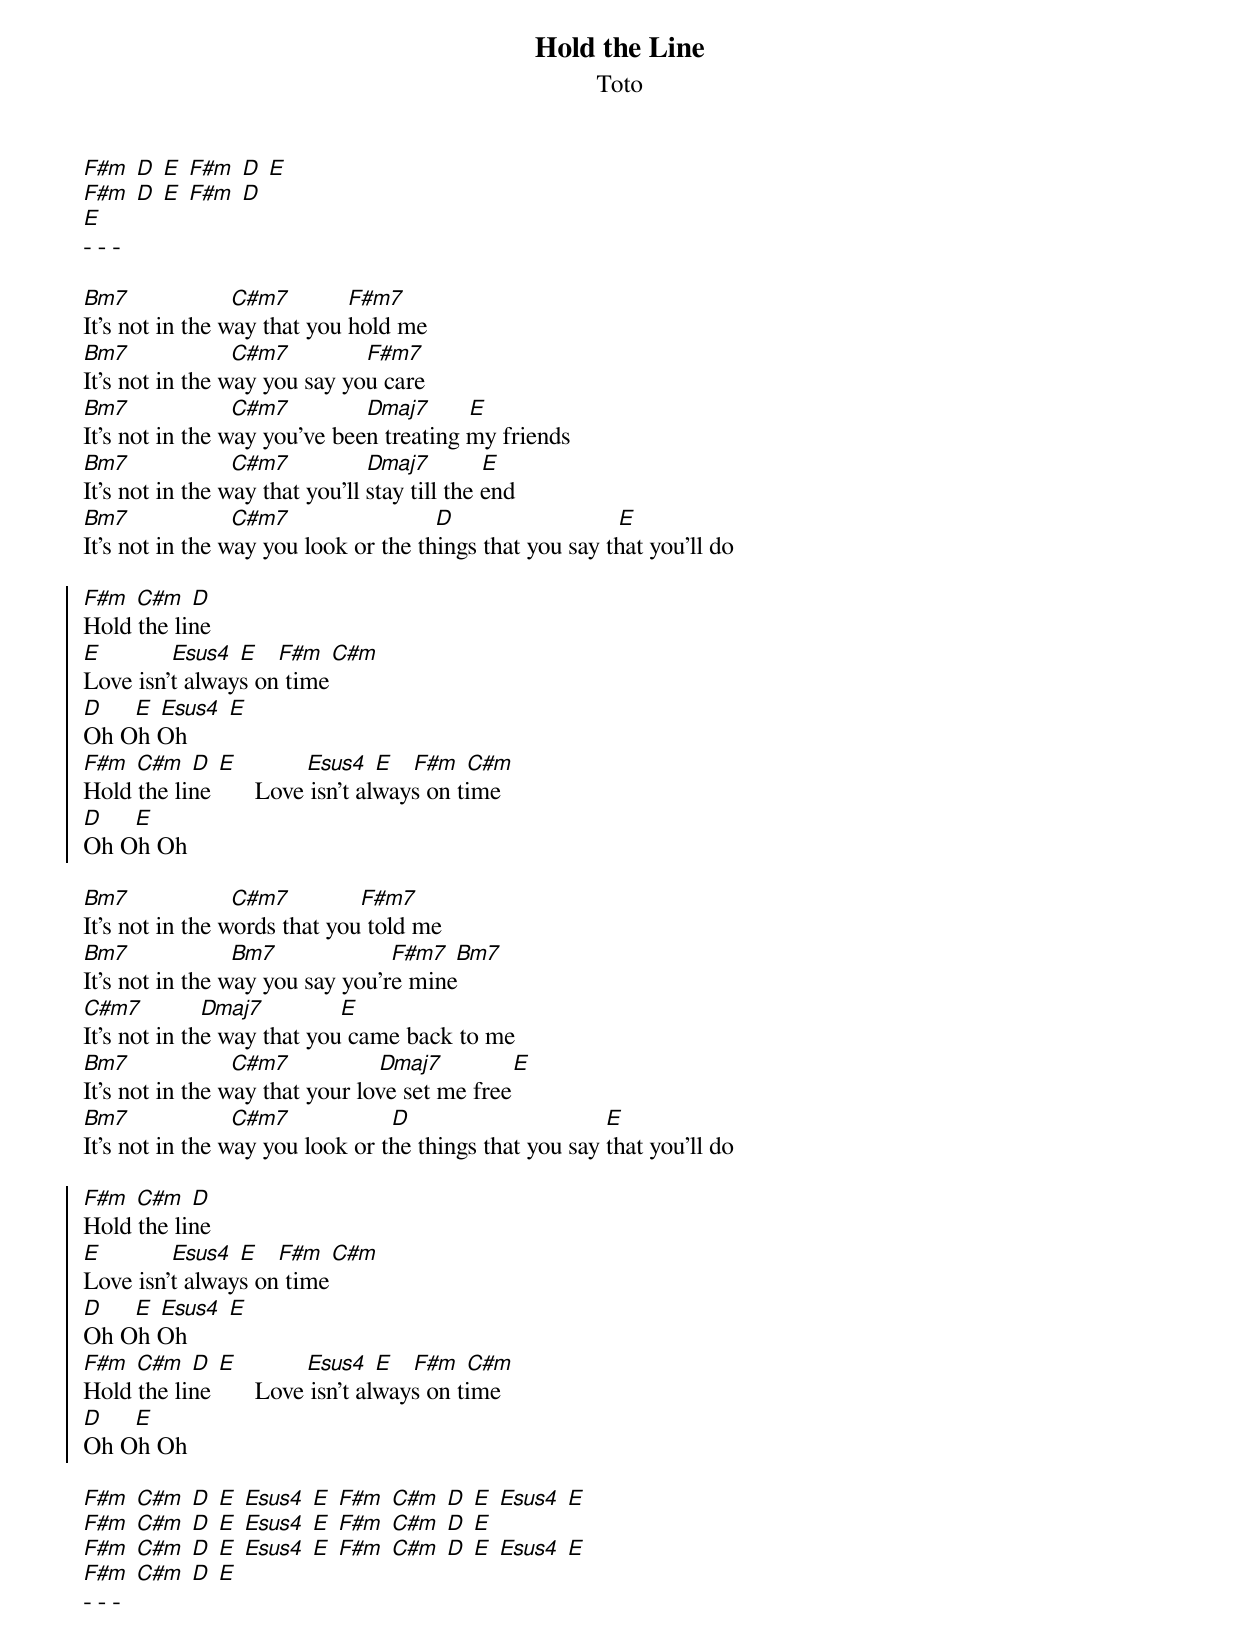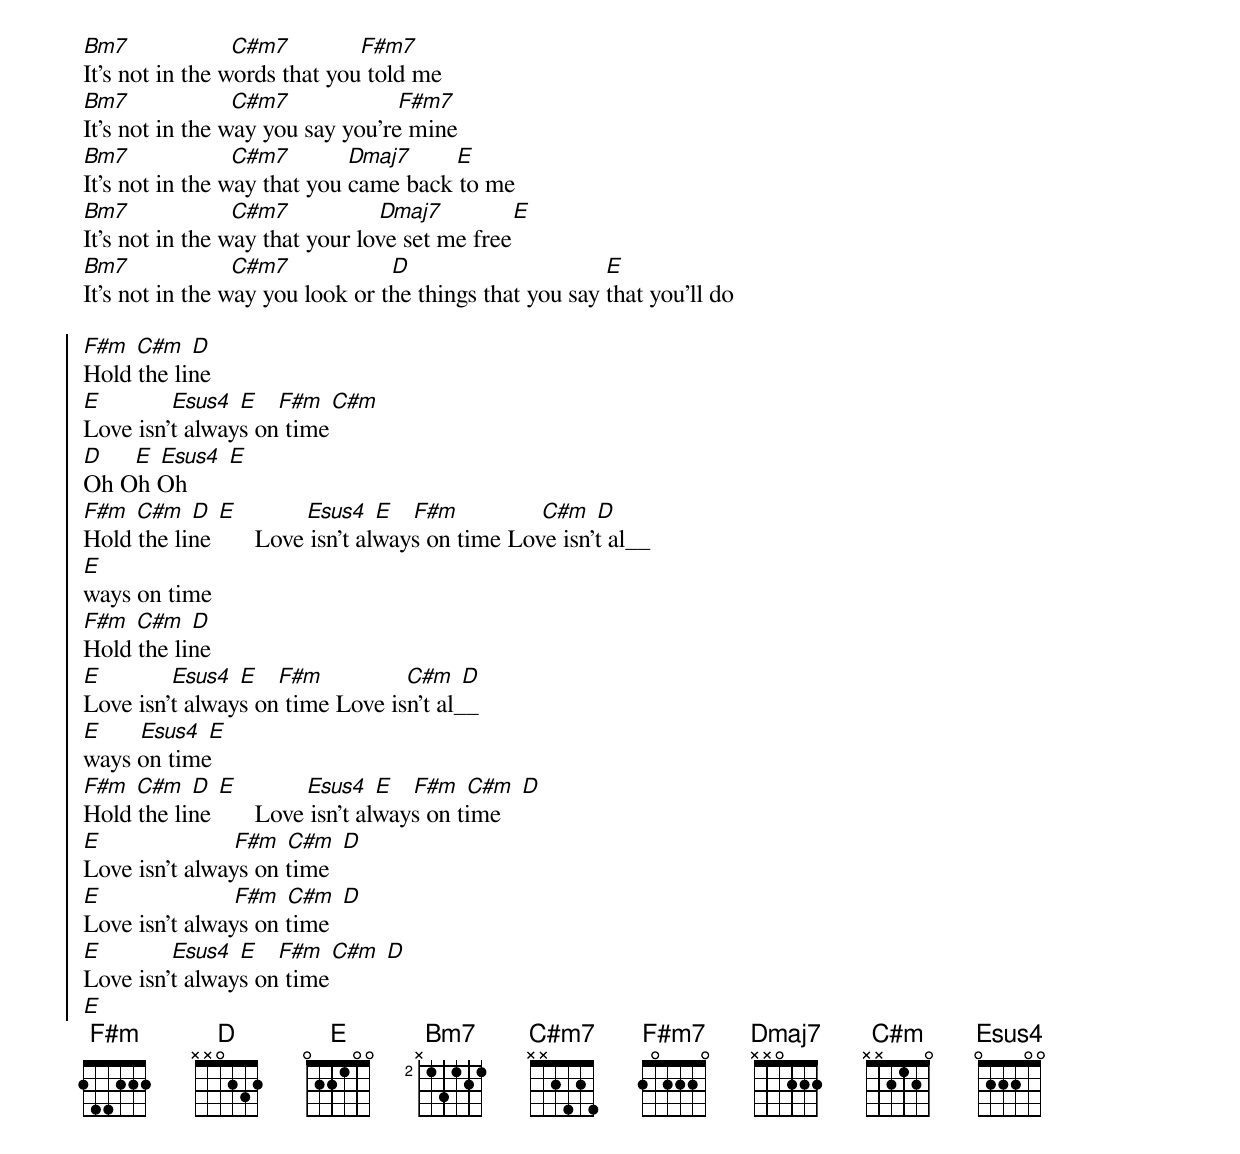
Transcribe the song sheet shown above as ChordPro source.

{t: Hold the Line}
{st: Toto}
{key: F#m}
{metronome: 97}
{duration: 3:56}

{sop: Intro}
[F#m] [D] [E] [F#m] [D] [E]
[F#m] [D] [E] [F#m] [D]
[E]
- - -
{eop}

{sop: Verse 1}
[Bm7]                [C#m7]         [F#m7]
It's not in the way that you hold me
[Bm7]                [C#m7]            [F#m7]
It's not in the way you say you care
[Bm7]                [C#m7]            [Dmaj7]      [E]
It's not in the way you've been treating my friends
[Bm7]                [C#m7]            [Dmaj7]        [E]
It's not in the way that you'll stay till the end
[Bm7]                [C#m7]                       [D]                          [E]
It's not in the way you look or the things that you say that you'll do
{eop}

{soc}
[F#m] [C#m] [D]
Hold the line
[E]           [Esus4] [E]   [F#m] [C#m]
Love isn't always on time
[D]     [E] [Esus4] [E]
Oh Oh Oh
[F#m] [C#m] [D] [E]           [Esus4] [E]   [F#m] [C#m]
Hold the line       Love isn't always on time
[D]     [E]
Oh Oh Oh
{eoc}

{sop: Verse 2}
[Bm7]                [C#m7]           [F#m7]
It's not in the words that you told me
[Bm7]                [Bm7]                  [F#m7] [Bm7]
It's not in the way you say you're mine
[C#m7]         [Dmaj7]            [E]
It's not in the way that you came back to me
[Bm7]                [C#m7]              [Dmaj7]           [E]
It's not in the way that your love set me free
[Bm7]                [C#m7]                [D]                               [E]
It's not in the way you look or the things that you say that you'll do
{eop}

{soc}
[F#m] [C#m] [D]
Hold the line
[E]           [Esus4] [E]   [F#m] [C#m]
Love isn't always on time
[D]     [E] [Esus4] [E]
Oh Oh Oh
[F#m] [C#m] [D] [E]           [Esus4] [E]   [F#m] [C#m]
Hold the line       Love isn't always on time
[D]     [E]
Oh Oh Oh
{eoc}

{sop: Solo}
[F#m] [C#m] [D] [E] [Esus4] [E] [F#m] [C#m] [D] [E] [Esus4] [E]
[F#m] [C#m] [D] [E] [Esus4] [E] [F#m] [C#m] [D] [E]
[F#m] [C#m] [D] [E] [Esus4] [E] [F#m] [C#m] [D] [E] [Esus4] [E]
[F#m] [C#m] [D] [E]
- - -
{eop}

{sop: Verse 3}
[Bm7]                [C#m7]           [F#m7]
It's not in the words that you told me
[Bm7]                [C#m7]                 [F#m7]
It's not in the way you say you're mine
[Bm7]                [C#m7]         [Dmaj7]       [E]
It's not in the way that you came back to me
[Bm7]                [C#m7]              [Dmaj7]           [E]
It's not in the way that your love set me free
[Bm7]                [C#m7]                [D]                               [E]
It's not in the way you look or the things that you say that you'll do
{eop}

{soc}
[F#m] [C#m] [D]
Hold the line
[E]           [Esus4] [E]   [F#m] [C#m]
Love isn't always on time
[D]     [E] [Esus4] [E]
Oh Oh Oh
[F#m] [C#m] [D] [E]           [Esus4] [E]   [F#m]             [C#m] [D]
Hold the line       Love isn't always on time Love isn't al__
[E]
ways on time
[F#m] [C#m] [D]
Hold the line
[E]           [Esus4] [E]   [F#m]             [C#m] [D]
Love isn't always on time Love isn't al__
[E]      [Esus4] [E]
ways on time
[F#m] [C#m] [D] [E]           [Esus4] [E]   [F#m] [C#m] [D]
Hold the line       Love isn't always on time
[E]                     [F#m] [C#m] [D]
Love isn't always on time
[E]                     [F#m] [C#m] [D]
Love isn't always on time
[E]           [Esus4] [E]   [F#m] [C#m] [D]
Love isn't always on time
[E]
{eoc}
